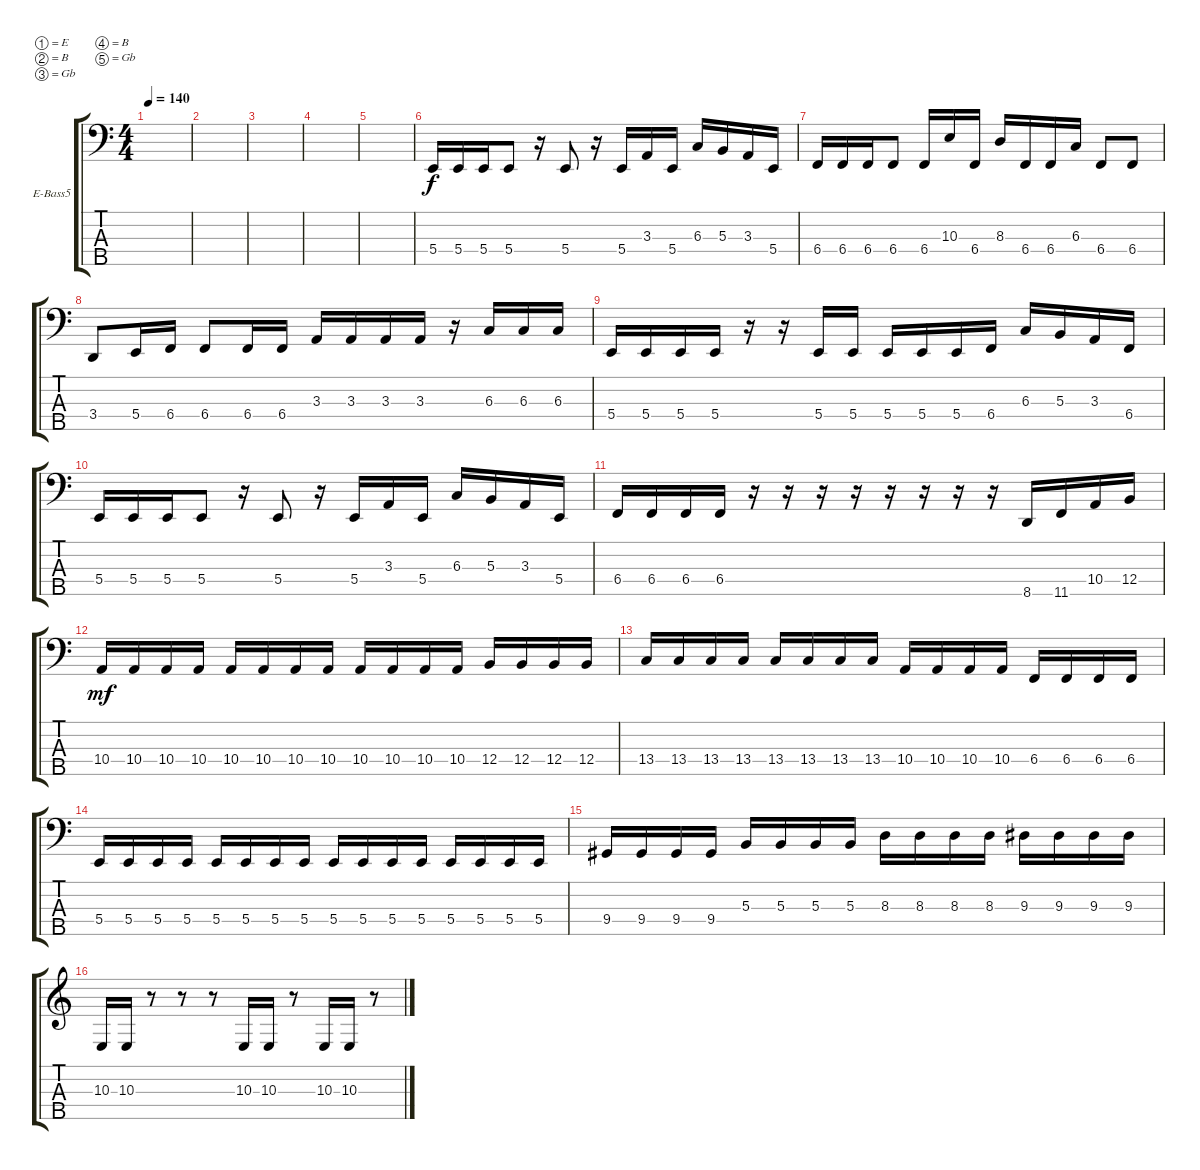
\defaultSystemsLayout 4
\bracketExtendMode groupsimilarinstruments
\firstSystemTrackNameOrientation horizontal
\otherSystemsTrackNameOrientation horizontal
\track ("Electric Bass" "E-Bass5") {instrument electricbassfinger}
\staff {score tabs}
\tuning (E2 B1 Gb1 B0 Gb0)
\ts (4 4)
\tempo 140
\clef f4
\scale
0.333333
\ks c
|
\scale
0.333333 |
\scale
0.333333 |
\scale
0.333333 |
\scale
0.333333 |
\scale
0.333333 5.4.16 5.4.16 5.4.16 5.4.8 r.16 5.4.8 r.16 5.4.16 3.3.16 5.4.16 6.3.16 5.3.16 3.3.16 5.4.16 |
\scale
0.333333 6.4.16 6.4.16 6.4.16 6.4.8 6.4.16 10.3.16 6.4.16 8.3.16 6.4.16 6.4.16 6.3.16 6.4.8 6.4.8 |
\scale
0.333333 3.4.8 5.4.16 6.4.16 6.4.8 6.4.16 6.4.16 3.3.16 3.3.16 3.3.16 3.3.16 r.16 6.3.16 6.3.16 6.3.16 |
\scale
0.333333 5.4.16 5.4.16 5.4.16 5.4.16 r.16 r.16 5.4.16 5.4.16 5.4.16 5.4.16 5.4.16 6.4.16 6.3.16 5.3.16 3.3.16 6.4.16 |
\scale
0.333333 5.4.16 5.4.16 5.4.16 5.4.8 r.16 5.4.8 r.16 5.4.16 3.3.16 5.4.16 6.3.16 5.3.16 3.3.16 5.4.16 |
\scale
0.333333 6.4.16 6.4.16 6.4.16 6.4.16 r.16 r.16 r.16 r.16 r.16 r.16 r.16 r.16 8.5.16{dy f} 11.5.16 10.4.16 12.4.16 |
\scale
0.333333 10.4.16{dy mf} 10.4.16 10.4.16 10.4.16 10.4.16 10.4.16 10.4.16 10.4.16 10.4.16 10.4.16 10.4.16 10.4.16 12.4.16 12.4.16 12.4.16 12.4.16 |
\scale
0.333333 13.4.16 13.4.16 13.4.16 13.4.16 13.4.16 13.4.16 13.4.16 13.4.16 10.4.16 10.4.16 10.4.16 10.4.16 6.4.16 6.4.16 6.4.16 6.4.16 |
\scale
0.333333 5.4.16 5.4.16 5.4.16 5.4.16 5.4.16 5.4.16 5.4.16 5.4.16 5.4.16 5.4.16 5.4.16 5.4.16 5.4.16 5.4.16 5.4.16 5.4.16 |
\scale
0.333333 9.4.16 9.4.16 9.4.16 9.4.16 5.3.16 5.3.16 5.3.16 5.3.16 8.3.16 8.3.16 8.3.16 8.3.16 9.3.16 9.3.16 9.3.16 9.3.16 |
\clef g2
\scale
0.333333 10.3.16 10.3.16 r.8 r.8 r.8 10.3.16 10.3.16 r.8 10.3.16 10.3.16 r.8
